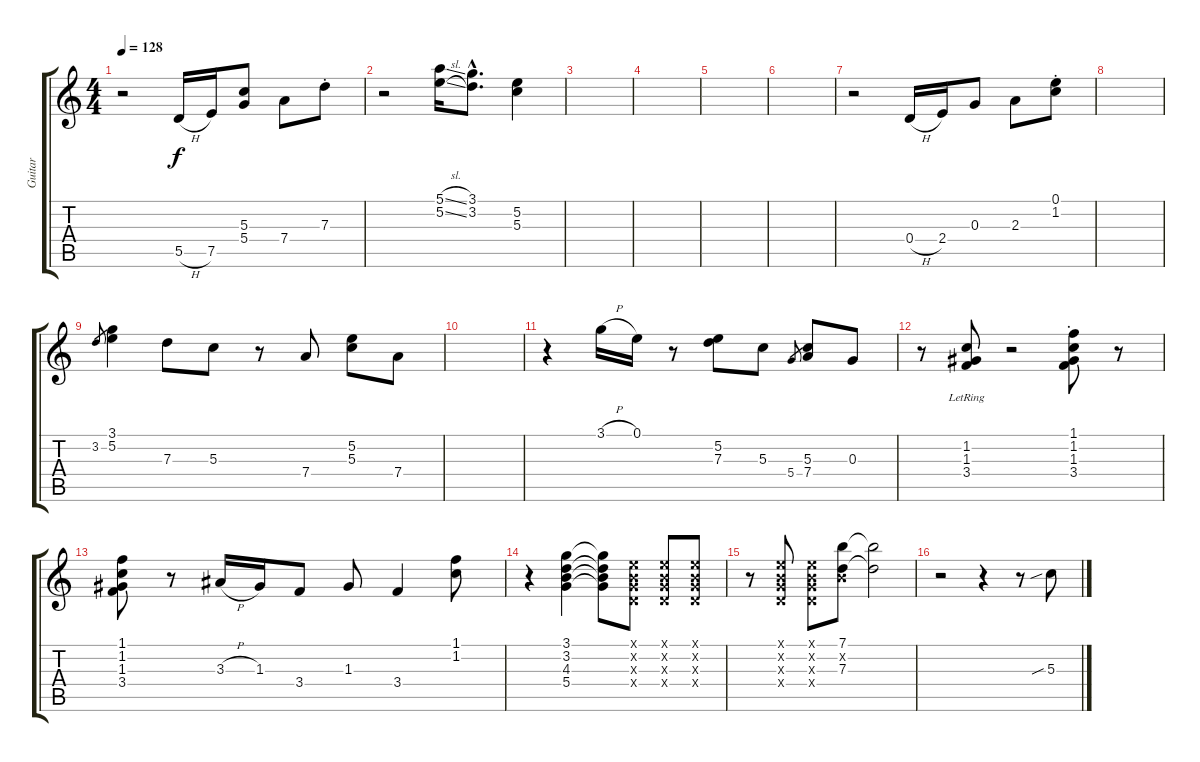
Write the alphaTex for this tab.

\track ("Guitar" "Guitar") {instrument electricguitarclean}
\staff {score tabs}
\tuning (E4 B3 G3 D3 A2 E2) {hide}
\ts (4 4)
\tempo 128
\clef g2
\ks c
r.2{dy f instrument electricguitarclean} 5.5{h}.16 7.5.16 (5.3 5.4).8 7.4.8 7.3{st}.8 |
r.2 (5.1{sl} 5.2{sl}).16 (3.1{hac} 3.2{hac}).8{d} (5.2 5.3).4 |
|
|
|
|
r.2 0.4{h}.16 2.4.16 0.3.8 2.3.8 (0.1{st} 1.2{st}).8 |
|
3.2.8{gr} (3.1 5.2).4 7.3.8 5.3.8 r.8 7.4.8 (5.2 5.3).8 7.4.8 |
|
r.4 3.1{h}.16 0.1.16 r.8 (5.2 7.3).8 5.3.8 5.4.8{gr} (5.3 7.4).8 0.3.8 |
r.8 (1.2{lr} 1.3{lr} 3.4{lr}).8 r.2 (1.1{st} 1.2{st} 1.3{st} 3.4{st}).8 r.8 |
(1.1 1.2 1.3 3.4).8 r.8 3.3{h}.16 1.3.16 3.4.8 1.3.8 3.4.4 (1.1 1.2).8 |
r.4 (3.1 3.2 4.3 5.4).4 (3.1{t} 3.2{t} 4.3{t} 5.4{t}).8 (0.1{x} 0.2{x} 0.3{x} 0.4{x}).8 (0.1{x} 0.2{x} 0.3{x} 0.4{x}).8 (0.1{x} 0.2{x} 0.3{x} 0.4{x}).8 |
r.8 (0.1{x} 0.2{x} 0.3{x} 0.4{x}).8 (0.1{x} 0.2{x} 0.3{x} 0.4{x}).8 (7.1 0.2{x} 7.3).8 (7.1{t} 7.3{t}).2 |
r.2 r.4 r.8 5.3{sib}.8
